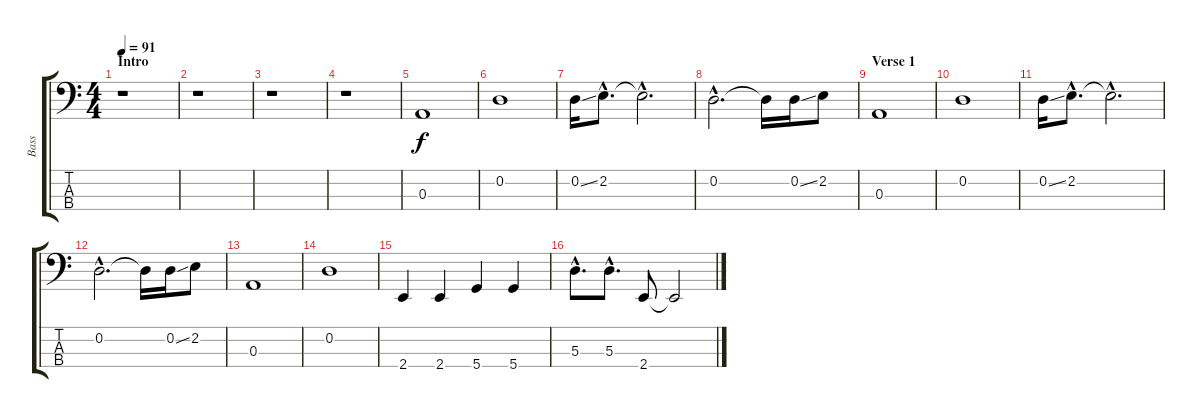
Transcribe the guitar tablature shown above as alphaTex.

\track ("Bass" "Bass") {instrument electricbasspick}
\staff {score tabs}
\tuning (G2 D2 A1 D1) {hide}
\ts (4 4)
\section ("" "Intro")
\tempo 91
\clef f4
\ks c
r.1{dy f instrument electricbasspick} |
r.1 |
r.1 |
r.1 |
0.3.1 |
0.2.1 |
0.2{ss}.16 2.2{hac}.8{d} 2.2{hac t}.2{d} |
0.2{hac}.2{d} 0.2{t}.16 0.2{ss}.16 2.2.8 |
\section ("" "Verse 1")
0.3.1 |
0.2.1 |
0.2{ss}.16 2.2{hac}.8{d} 2.2{hac t}.2{d} |
0.2{hac}.2{d} 0.2{t}.16 0.2{ss}.16 2.2.8 |
0.3.1 |
0.2.1 |
2.4.4 2.4.4 5.4.4 5.4.4 |
5.3{hac}.8{d} 5.3{hac}.8{d} 2.4.8 2.4{t}.2
